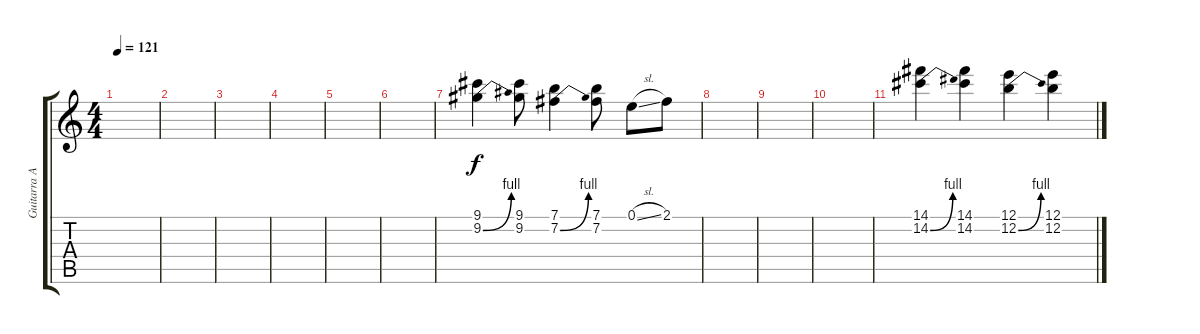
\track ("Guitarra Acustica 3" "Guitarra A") {instrument acousticguitarnylon}
\staff {score tabs}
\tuning (E4 B3 G3 D3 A2 E2) {hide}
\ts (4 4)
\tempo 121
\clef g2
\ks c
|
|
|
|
|
|
(9.1 9.2{be (bend 0 0 60 4)}).4 (9.1 9.2).8 (7.1 7.2{be (bend 0 0 60 4)}).4 (7.1 7.2).8 0.1{sl}.8 2.1.8 |
|
|
|
(14.1 14.2{be (bend 0 0 60 4)}).4 (14.1 14.2).4 (12.1 12.2{be (bend 0 0 60 4)}).4 (12.1 12.2).4
